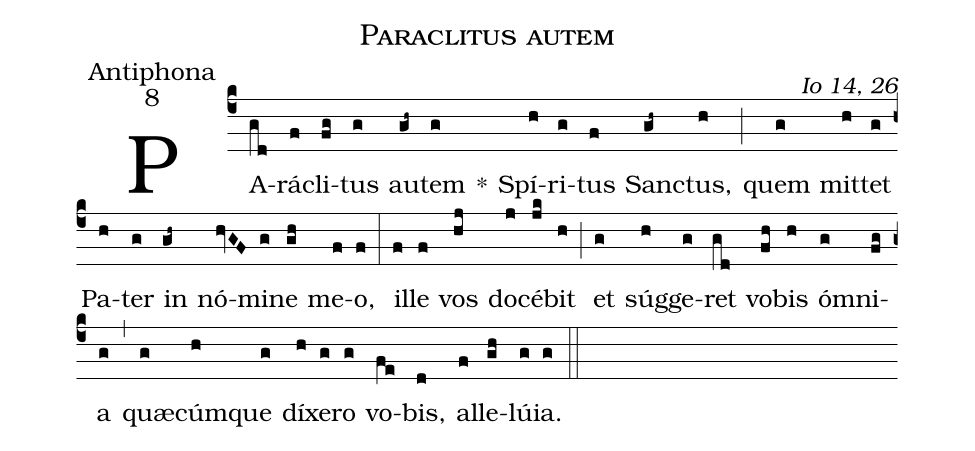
name:Paraclitus autem;
office-part:Antiphona;
mode:8;
commentary:Io 14, 26;
%%
(c4) PA(gd)rá(f)cli(fg)tus(g) au(gh~)tem(g) *() Spí(h)ri(g)tus(f) San(gh~)ctus,(h) (;) quem(g) mit(h)tet(g) Pa(h)ter(g) in(gh~) nó(hvGF)mi(g)ne(gh) me(f)o,(f) (:) il(f)le(f) vos(hj) do(j)cé(jk)bit(h) (;) et(g) súg(h)ge(g)ret(gd) vo(fh)bis(h) óm(g)ni(fg)a(g) (,) qu<sp>ae</sp>(g)cúm(h)que(g) dí(h)xe(g)ro(g) vo(fe)bis,(d) al(f)le(gh)lú(g)ia.(g) (::)
